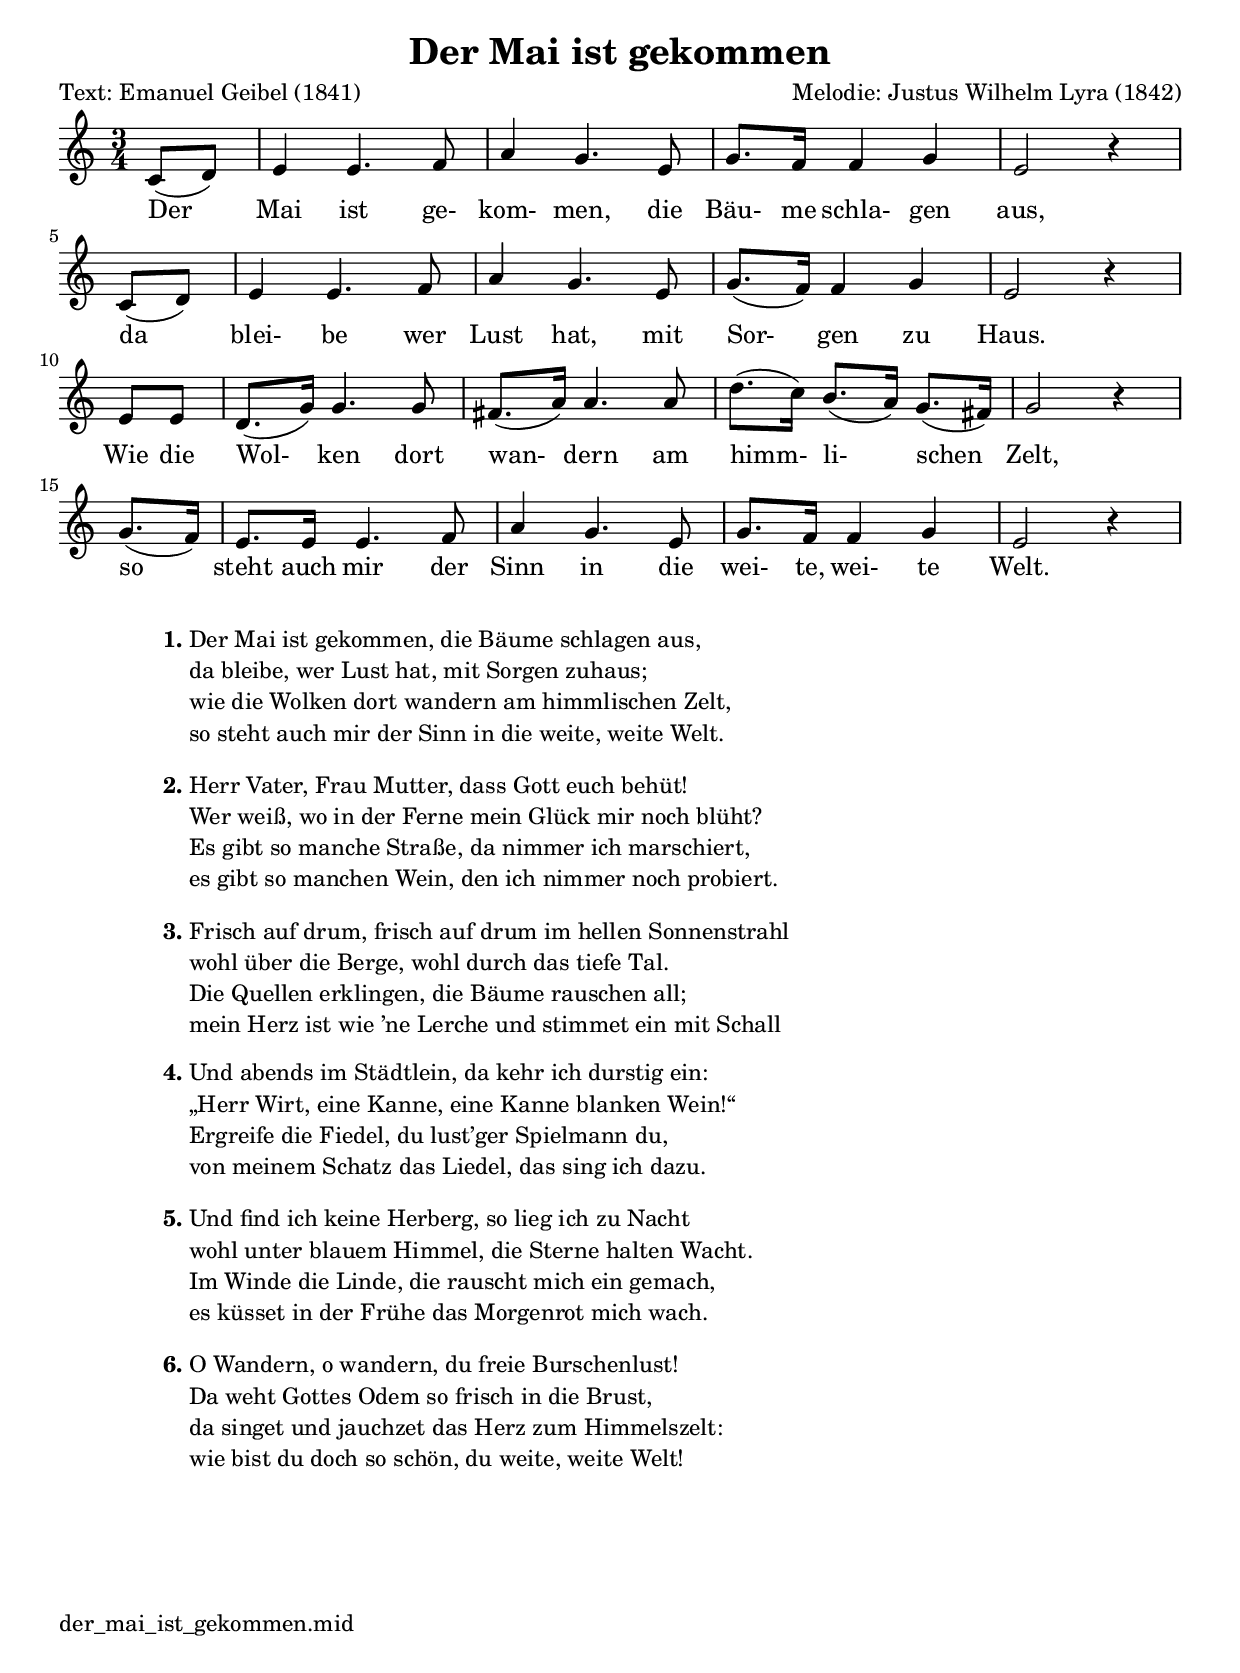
\version "2.24.3"
\bookpart {
  \tocItem \markup  "Der Mai ist gekommen"
  \header { title = "Der Mai ist gekommen"
    poet     = "Text: Emanuel Geibel (1841)"
    composer = "Melodie: Justus Wilhelm Lyra (1842)"
  }
\score {
  \midi { \tempo 4 = 120 }
  \layout {indent = 0 }
  <<
  \transpose c c {
  \relative c' {
  \key c \major  
  \time 3/4 
  \partial 4 c8 ( d8 ) e4 e4. f8 a4 g4. e8 g8.   f16   f4 g4 e2 r4 \break
  \partial 4 c8 ( d8 ) e4 e4. f8 a4 g4. e8 g8. ( f16 ) f4 g4 e2 r4  \break
  \partial 4 e8 e8 d8. ( g16 ) g4. g8 fis8. ( a16 ) a4. a8 d8. ( c16 ) b8. ( a16 ) g8. ( fis16 ) g2  r4 \break
  \partial 4 g8. ( f16 ) e8. e16 e4. f8 a4 g4. e8 g8. f16 f4 g4 e2 r4  \break
}}
>>
\addlyrics {
 Der Mai ist ge- kom- men, die Bäu- me schla- gen aus,
 da blei- be wer Lust hat, mit Sor- gen zu Haus.
 Wie die Wol- ken dort wan- dern am himm- li- schen Zelt,
 so steht auch mir der Sinn in die wei- te, wei- te Welt.
}}

\markup {
  \vspace #2
  \line {
    \hspace #10
      \column {
        \line {
        \bold "1."
         \column {
"Der Mai ist gekommen, die Bäume schlagen aus,"
"da bleibe, wer Lust hat, mit Sorgen zuhaus;"
"wie die Wolken dort wandern am himmlischen Zelt,"
"so steht auch mir der Sinn in die weite, weite Welt."
                }}
        \vspace #1
        \line {              
        \bold "2."
        \column {
"Herr Vater, Frau Mutter, dass Gott euch behüt!"
"Wer weiß, wo in der Ferne mein Glück mir noch blüht?"
"Es gibt so manche Straße, da nimmer ich marschiert,"
"es gibt so manchen Wein, den ich nimmer noch probiert."
                }}
        \vspace #1
        \line {              
        \bold "3."
        \column {
"Frisch auf drum, frisch auf drum im hellen Sonnenstrahl"
"wohl über die Berge, wohl durch das tiefe Tal."
"Die Quellen erklingen, die Bäume rauschen all;"
"mein Herz ist wie ’ne Lerche und stimmet ein mit Schall"
                }}
        \vspace #1
        \line {              
        \bold "4."
        \column {
"Und abends im Städtlein, da kehr ich durstig ein:"
"„Herr Wirt, eine Kanne, eine Kanne blanken Wein!“"
"Ergreife die Fiedel, du lust’ger Spielmann du,"
"von meinem Schatz das Liedel, das sing ich dazu."
                }}
        \vspace #1
        \line {              
        \bold "5."
        \column {
"Und find ich keine Herberg, so lieg ich zu Nacht"
"wohl unter blauem Himmel, die Sterne halten Wacht."
"Im Winde die Linde, die rauscht mich ein gemach,"
"es küsset in der Frühe das Morgenrot mich wach."
                }}
        \vspace #1
        \line {              
        \bold "6."
        \column {
"O Wandern, o wandern, du freie Burschenlust!"
"Da weht Gottes Odem so frisch in die Brust,"
"da singet und jauchzet das Herz zum Himmelszelt:"
"wie bist du doch so schön, du weite, weite Welt!"
}}}}
}

\markup{
  \vspace #5
  \with-url #"http:///edgar-saenger.de/musik/volkslieder/src/der_mai_ist_gekommen.mid"
                                                            {der_mai_ist_gekommen.mid}
}

}